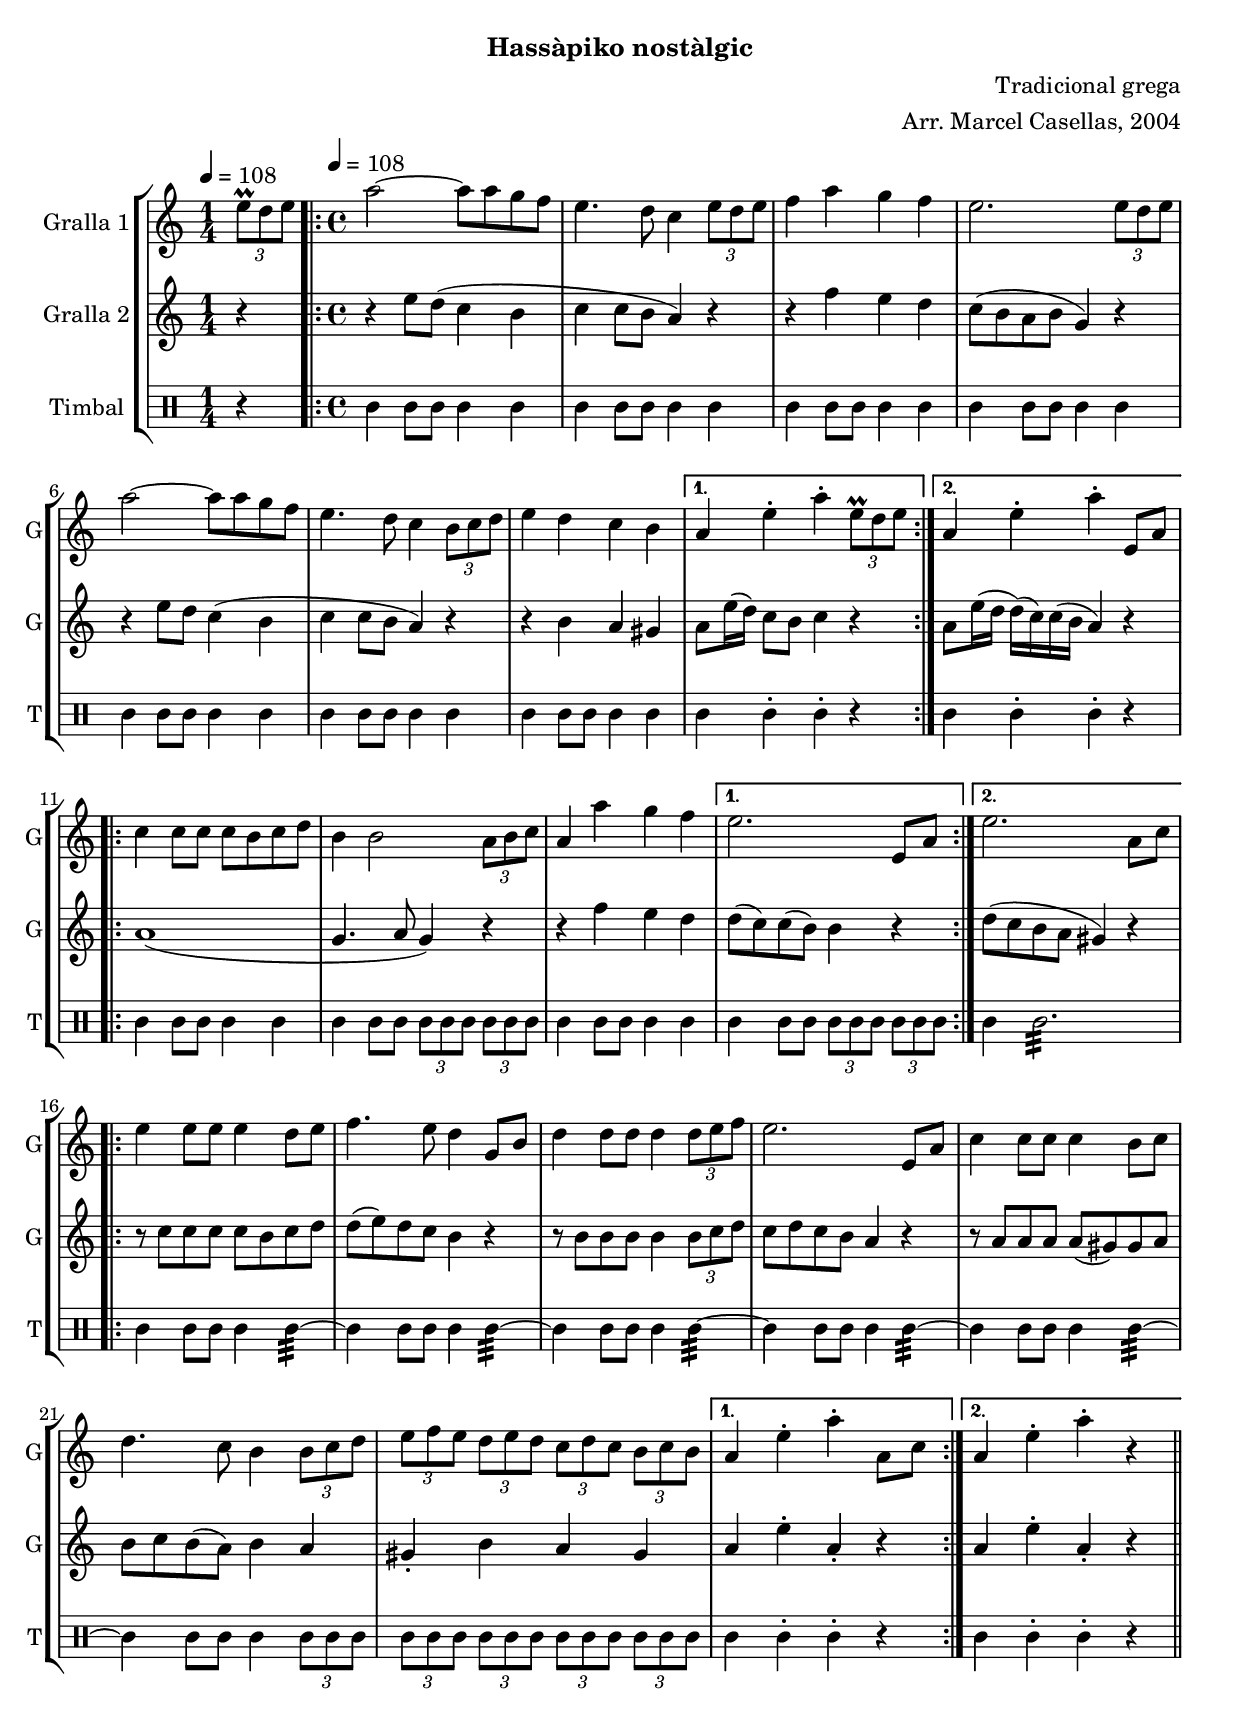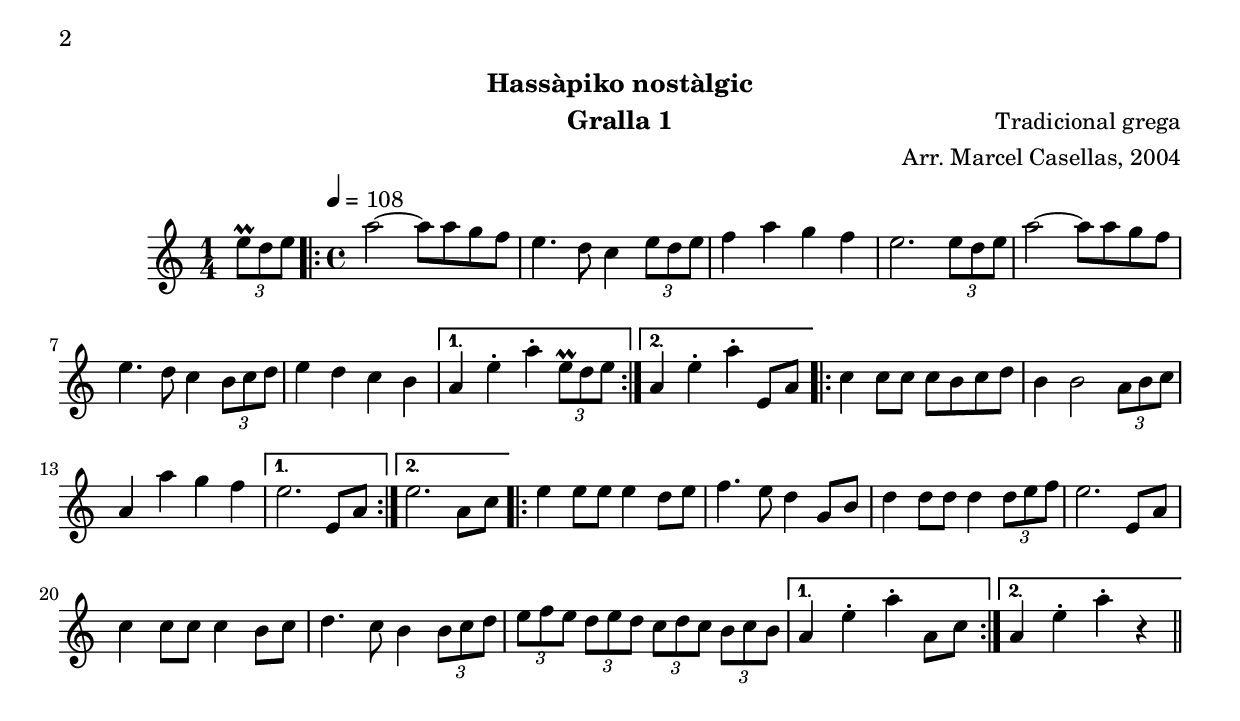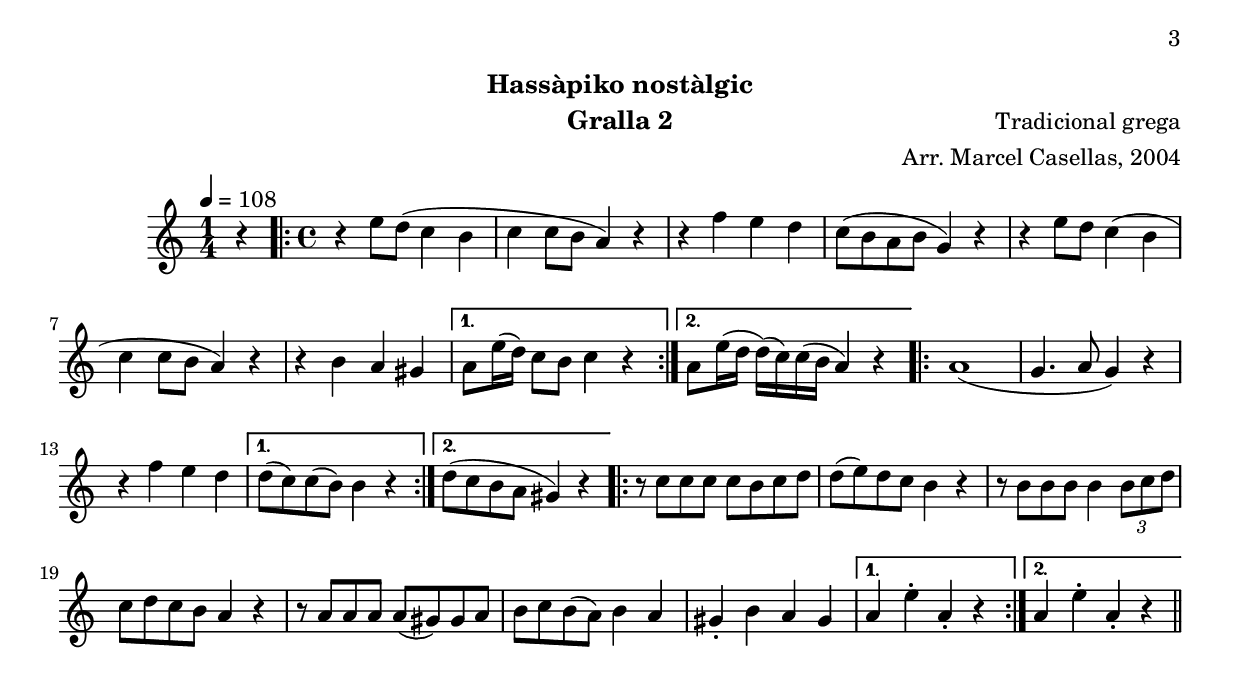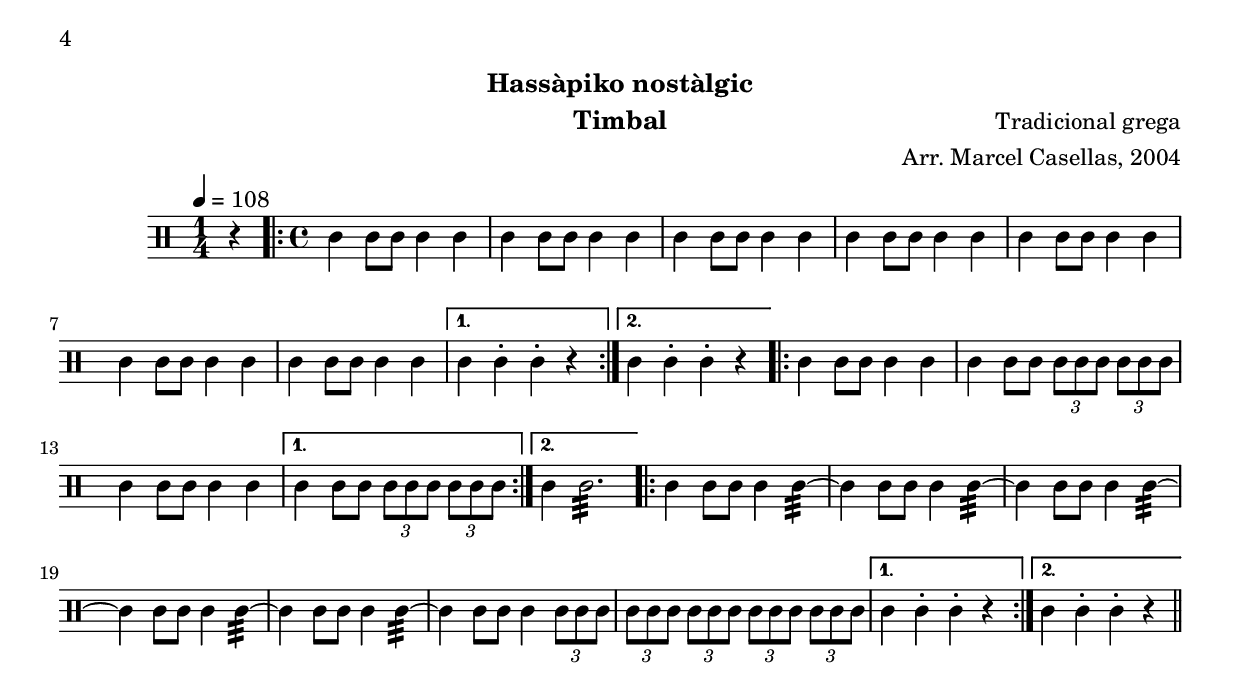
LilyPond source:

\version "2.22.1"

\header {
  dedication=""
  title="   "
  subtitle="Hassàpiko nostàlgic"
  subsubtitle=""
  poet=""
  meter=""
  piece=""
  composer="Tradicional grega"
  arranger="Arr. Marcel Casellas, 2004"
  opus=""
  instrument=""
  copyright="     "
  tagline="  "
}

liniaroAa =
\relative e''
{
  \clef treble
  \key c \major
  \time 1/4
  \times 2/3 { e8\prall d e } \tempo 4 = 108  |
  \time 4/4   \repeat volta 2 { a2 ~ a8 a g f  |
  e4. d8 c4 \times 2/3 { e8 d e }  |
  f4 a g f  |
  %05
  e2. \times 2/3 { e8 d e }  |
  a2 ~ a8 a g f  |
  e4. d8 c4 \times 2/3 { b8 c d }  |
  e4 d c b }
  \alternative { { a4 e'-. a-. \times 2/3 { e8\prall d e } }
  %10
  { a,4 e'-. a-. e,8 a } }
  \repeat volta 2 { c4 c8 c c b c d  |
  b4 b2 \times 2/3 { a8 b c }  |
  a4 a' g f }
  \alternative { { e2. e,8 a }
  %15
  { e'2. a,8 c } }
  \repeat volta 2 { e4 e8 e e4 d8 e  |
  f4. e8 d4 g,8 b  |
  d4 d8 d d4 \times 2/3 { d8 e f }  |
  e2. e,8 a  |
  %20
  c4 c8 c c4 b8 c  |
  d4. c8 b4 \times 2/3 { b8 c d }  |
  \times 2/3 { e8 f e } \times 2/3 { d e d } \times 2/3 { c d c } \times 2/3 { b c b } }
  \alternative { { a4 e'-. a-. a,8 c }
  { a4 e'-. a-. r } } \bar "||"
}

liniaroAb =
\relative e''
{
  \tempo 4 = 108
  \clef treble
  \key c \major
  \time 1/4
  r4  |
  \time 4/4   \repeat volta 2 { r4 e8 d ( c4 b  |
  c4 c8 b a4 ) r  |
  r4 f' e d  |
  %05
  c8 ( b a b g4 ) r  |
  r4 e'8 d c4 ( b  |
  c4 c8 b a4 ) r  |
  r4 b a gis }
  \alternative { { a8 e'16 ( d ) c8 b c4 r }
  %10
  { a8 e'16 ( d d ) ( c ) c ( b a4 ) r } }
  \repeat volta 2 { a1 (  |
  g4. a8 g4 ) r  |
  r4 f' e d }
  \alternative { { d8 ( c ) c ( b ) b4 r }
  %15
  { d8 ( c b a gis4 ) r } }
  \repeat volta 2 { r8 c c c c b c d  |
  d8 ( e ) d c b4 r  |
  r8 b b b b4 \times 2/3 { b8 c d }  |
  c8 d c b a4 r  |
  %20
  r8 a a a a ( gis ) gis a  |
  b8 c b ( a ) b4 a  |
  gis4-. b a gis }
  \alternative { { a4 e'-. a,-. r }
  { a4 e'-. a,-. r } } \bar "||"
}

liniaroAc =
\drummode
{
  \tempo 4 = 108
  \time 1/4
  r4  |
  \time 4/4   \repeat volta 2 { tomml4 tomml8 tomml tomml4 tomml  |
  tomml4 tomml8 tomml tomml4 tomml  |
  tomml4 tomml8 tomml tomml4 tomml  |
  %05
  tomml4 tomml8 tomml tomml4 tomml  |
  tomml4 tomml8 tomml tomml4 tomml  |
  tomml4 tomml8 tomml tomml4 tomml  |
  tomml4 tomml8 tomml tomml4 tomml }
  \alternative { { tomml4 tomml-. tomml-. r }
  %10
  { tomml4 tomml-. tomml-. r } }
  \repeat volta 2 { tomml4 tomml8 tomml tomml4 tomml  |
  tomml4 tomml8 tomml \times 2/3 { tomml tomml tomml } \times 2/3 { tomml tomml tomml }  |
  tomml4 tomml8 tomml tomml4 tomml }
  \alternative { { tomml4 tomml8 tomml \times 2/3 { tomml tomml tomml } \times 2/3 { tomml tomml tomml } }
  %15
  { tomml4 tomml2.:32 } }
  \repeat volta 2 { tomml4 tomml8 tomml tomml4 tomml:32 ~  |
  tomml4 tomml8 tomml tomml4 tomml:32 ~  |
  tomml4 tomml8 tomml tomml4 tomml:32 ~  |
  tomml4 tomml8 tomml tomml4 tomml:32 ~  |
  %20
  tomml4 tomml8 tomml tomml4 tomml:32 ~  |
  tomml4 tomml8 tomml tomml4 \times 2/3 { tomml8 tomml tomml }  |
  \times 2/3 { tomml8 tomml tomml } \times 2/3 { tomml tomml tomml } \times 2/3 { tomml tomml tomml } \times 2/3 { tomml tomml tomml } }
  \alternative { { tomml4 tomml-. tomml-. r }
  { tomml4 tomml-. tomml-. r } } \bar "||"
}

\bookpart {
  \score {
    \new StaffGroup {
      \override Score.RehearsalMark #'self-alignment-X = #LEFT
      <<
        \new Staff \with {instrumentName = #"Gralla 1" shortInstrumentName = #"G"} \liniaroAa
        \new Staff \with {instrumentName = #"Gralla 2" shortInstrumentName = #"G"} \liniaroAb
        \new DrumStaff \with {instrumentName = #"Timbal" shortInstrumentName = #"T"} \liniaroAc
      >>
    }
    \layout {}
  }
  \score { \unfoldRepeats
    \new StaffGroup {
      \override Score.RehearsalMark #'self-alignment-X = #LEFT
      <<
        \new Staff \with {instrumentName = #"Gralla 1" shortInstrumentName = #"G"} \liniaroAa
        \new Staff \with {instrumentName = #"Gralla 2" shortInstrumentName = #"G"} \liniaroAb
        \new DrumStaff \with {instrumentName = #"Timbal" shortInstrumentName = #"T"} \liniaroAc
      >>
    }
    \midi {}
  }
}

\bookpart {
  \header {instrument="Gralla 1"}
  \score {
    \new StaffGroup {
      \override Score.RehearsalMark #'self-alignment-X = #LEFT
      <<
        \new Staff \liniaroAa
      >>
    }
    \layout {}
  }
  \score { \unfoldRepeats
    \new StaffGroup {
      \override Score.RehearsalMark #'self-alignment-X = #LEFT
      <<
        \new Staff \liniaroAa
      >>
    }
    \midi {}
  }
}

\bookpart {
  \header {instrument="Gralla 2"}
  \score {
    \new StaffGroup {
      \override Score.RehearsalMark #'self-alignment-X = #LEFT
      <<
        \new Staff \liniaroAb
      >>
    }
    \layout {}
  }
  \score { \unfoldRepeats
    \new StaffGroup {
      \override Score.RehearsalMark #'self-alignment-X = #LEFT
      <<
        \new Staff \liniaroAb
      >>
    }
    \midi {}
  }
}

\bookpart {
  \header {instrument="Timbal"}
  \score {
    \new StaffGroup {
      \override Score.RehearsalMark #'self-alignment-X = #LEFT
      <<
        \new DrumStaff \liniaroAc
      >>
    }
    \layout {}
  }
  \score { \unfoldRepeats
    \new StaffGroup {
      \override Score.RehearsalMark #'self-alignment-X = #LEFT
      <<
        \new DrumStaff \liniaroAc
      >>
    }
    \midi {}
  }
}

